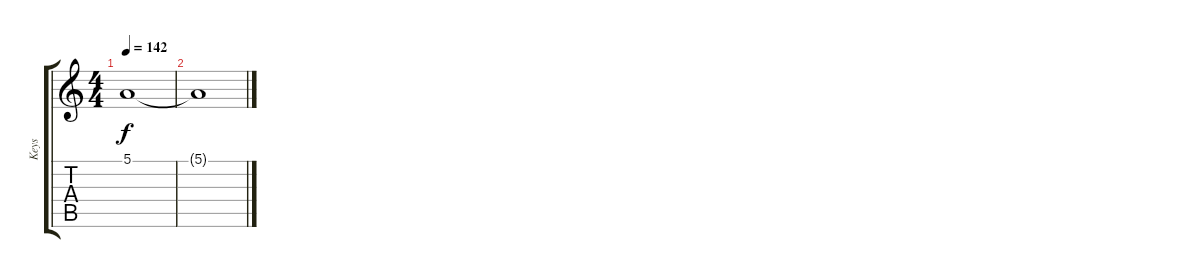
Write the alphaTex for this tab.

\track ("Keys" "Keys") {instrument pad4choir}
\staff {score tabs}
\tuning (E4 B3 G3 D3 A2 E2) {hide}
\ts (4 4)
\tempo 142
\clef g2
\ks c
5.1.1{dy f} |
5.1{t}.1
